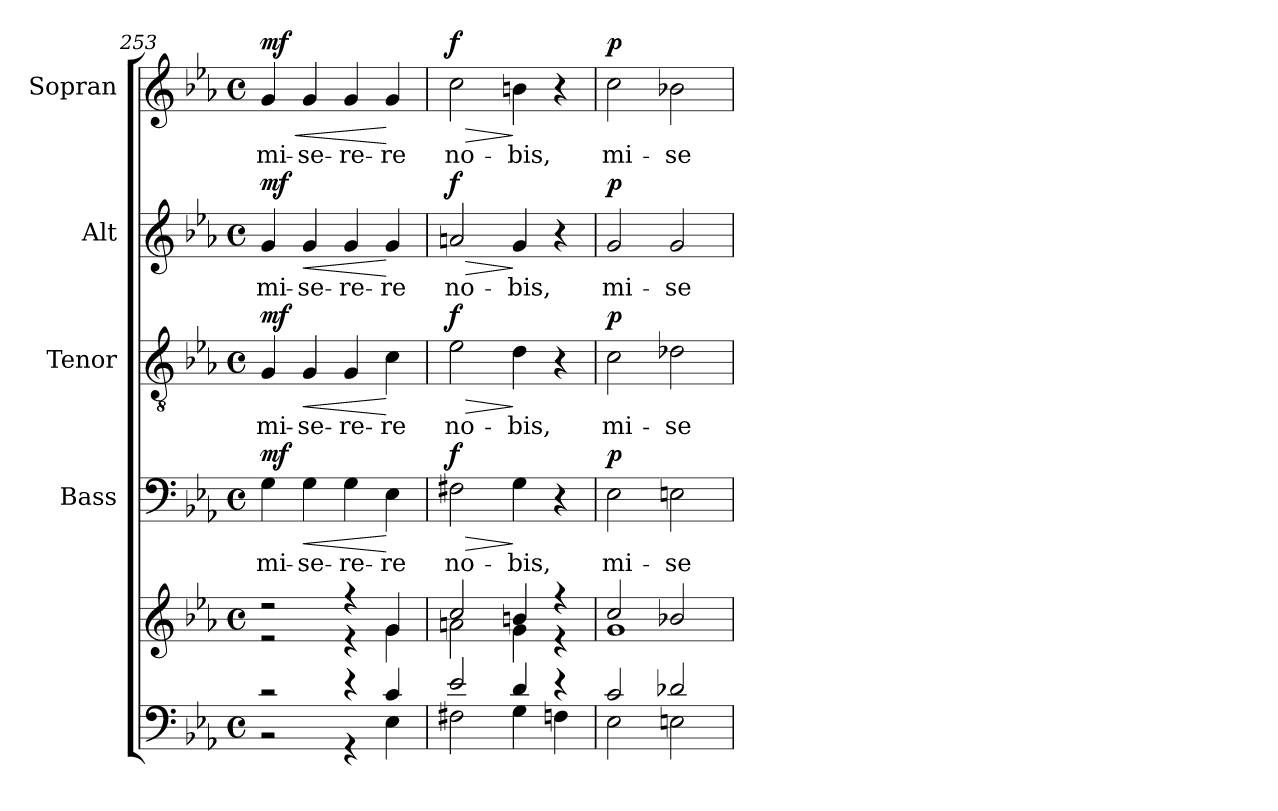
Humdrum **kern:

**kern	**kern	**kern	**text	**dynam	**kern	**text	**dynam	**kern	**text	**dynam	**kern	**text	**dynam
*part5	*part5	*part4	*part4	*part4	*part3	*part3	*part3	*part2	*part2	*part2	*part1	*part1	*part1
*staff6	*staff5	*staff4	*staff4	*staff4	*staff3	*staff3	*staff3	*staff2	*staff2	*staff2	*staff1	*staff1	*staff1
*	*	*I"Bass	*	*	*I"Tenor	*	*	*I"Alt	*	*	*I"Sopran	*	*
*	*	*I'B.	*	*	*I'T.	*	*	*I'A.	*	*	*I'S.	*	*
*clefF4	*clefG2	*clefF4	*	*	*clefGv2	*	*	*clefG2	*	*	*clefG2	*	*
*k[b-e-a-]	*k[b-e-a-]	*k[b-e-a-]	*	*	*k[b-e-a-]	*	*	*k[b-e-a-]	*	*	*k[b-e-a-]	*	*
*E-:	*E-:	*E-:	*	*	*E-:	*	*	*E-:	*	*	*E-:	*	*
*M4/4	*M4/4	*M4/4	*	*	*M4/4	*	*	*M4/4	*	*	*M4/4	*	*
*met(c)	*met(c)	*met(c)	*	*	*met(c)	*	*	*met(c)	*	*	*met(c)	*	*
=253	=253	=253	=253	=253	=253	=253	=253	=253	=253	=253	=253	=253	=253
*^	*^	*	*	*	*	*	*	*	*	*	*	*	*
!	!	!	!	!	!LO:LY:b	!LO:DY:a	!	!LO:LY:b	!LO:DY:a	!	!LO:LY:b	!LO:DY:a	!	!LO:LY:b	!LO:HP:b
!	!	!	!	!	!	!	!	!	!	!	!	!	!	!	!LO:DY:n=1:a
2r	2r	2r	2r	4G\	mi-	mf	4G/	mi-	mf	4g/	mi-	mf	4g/	mi-	< mf
!	!	!	!	!	!LO:LY:b	!LO:HP:b	!	!LO:LY:b	!LO:HP:b	!	!LO:LY:b	!LO:HP:b	!	!LO:LY:b	!
.	.	.	.	4G\	-se-	<	4G/	-se-	<	4g/	-se-	<	4g/	-se-	.
!	!	!	!	!	!LO:LY:b	!	!	!LO:LY:b	!	!	!LO:LY:b	!	!	!LO:LY:b	!
4r	4r	4r	4r	4G\	-re-	.	4G/	-re-	.	4g/	-re-	.	4g/	-re-	.
!	!	!	!	!	!LO:LY:b	!	!	!LO:LY:b	!	!	!LO:LY:b	!	!	!LO:LY:b	!
4c/	4E-\	4g/	4g\	4E-\	-re	[	4c\	-re	[	4g/	-re	[	4g/	-re	[
=254	=254	=254	=254	=254	=254	=254	=254	=254	=254	=254	=254	=254	=254	=254	=254
!	!	!	!	!	!LO:LY:b	!LO:HP:b	!	!LO:LY:b	!LO:HP:b	!	!LO:LY:b	!LO:HP:b	!	!LO:LY:b	!LO:HP:b
!	!	!	!	!	!	!LO:DY:n=1:a	!	!	!LO:DY:n=1:a	!	!	!LO:DY:n=1:a	!	!	!LO:DY:n=1:a
2e-/	2F#X\	2cc/	2an\	2F#X\	no-	> f	2e-\	no-	> f	2an/	no-	> f	2cc\	no-	> f
!	!	!	!	!	!LO:LY:b	!	!	!LO:LY:b	!	!	!LO:LY:b	!	!	!LO:LY:b	!
4d/	4G\	4bn/	4g\	4G\	-bis,	]	4d\	-bis,	]	4g/	-bis,	]	4bn\	-bis,	]
4rd	4Fn\	4r	4r	4r	.	.	4r	.	.	4r	.	.	4r	.	.
=255	=255	=255	=255	=255	=255	=255	=255	=255	=255	=255	=255	=255	=255	=255	=255
!	!	!	!	!	!LO:LY:b	!LO:DY:a	!	!LO:LY:b	!LO:DY:a	!	!LO:LY:b	!LO:DY:a	!	!LO:LY:b	!LO:DY:a
2c/	2E-\	2cc/	1g	2E-\	mi-	p	2c\	mi-	p	2g/	mi-	p	2cc\	mi-	p
!	!	!	!	!	!LO:LY:b	!	!	!LO:LY:b	!	!	!LO:LY:b	!	!	!LO:LY:b	!
2d-X/	2En\	2b-X/	.	2En\	-se-	.	2d-X\	-se-	.	2g/	-se-	.	2b-X\	-se-	.
*v	*v	*	*	*	*	*	*	*	*	*	*	*	*	*	*
*	*v	*v	*	*	*	*	*	*	*	*	*	*	*	*
=	=	=	=	=	=	=	=	=	=	=	=	=	=
*-	*-	*-	*-	*-	*-	*-	*-	*-	*-	*-	*-	*-	*-
